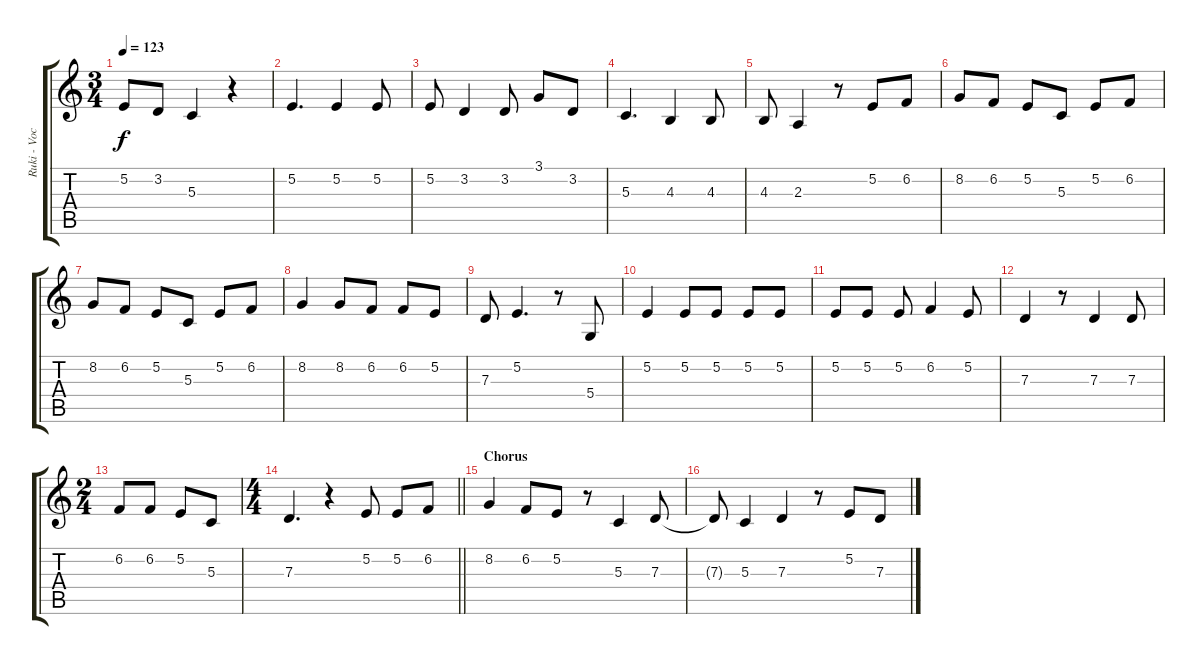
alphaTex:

\track ("Ruki - Vocals" "Ruki - Voc") {instrument lead6voice}
\staff {score tabs}
\tuning (E4 B3 G3 D3 A2 E2) {hide}
\ts (3 4)
\tempo 123
\clef g2
\ks c
5.2.8{dy f} 3.2.8 5.3.4 r.4 |
5.2.4{d} 5.2.4 5.2.8 |
5.2.8 3.2.4 3.2.8 3.1.8 3.2.8 |
5.3.4{d} 4.3.4 4.3.8 |
4.3.8 2.3.4 r.8 5.2.8 6.2.8 |
8.2.8 6.2.8 5.2.8 5.3.8 5.2.8 6.2.8 |
8.2.8 6.2.8 5.2.8 5.3.8 5.2.8 6.2.8 |
8.2.4 8.2.8 6.2.8 6.2.8 5.2.8 |
7.3.8 5.2.4{d} r.8 5.4.8 |
5.2.4 5.2.8 5.2.8 5.2.8 5.2.8 |
5.2.8 5.2.8 5.2.8 6.2.4 5.2.8 |
7.3.4 r.8 7.3.4 7.3.8 |
\ts (2 4)
6.2.8 6.2.8 5.2.8 5.3.8 |
\ts (4 4)
\barLineRight lightlight
7.3.4{d} r.4 5.2.8 5.2.8 6.2.8 |
\section ("" "Chorus")
8.2.4 6.2.8 5.2.8 r.8 5.3.4 7.3.8 |
7.3{t}.8 5.3.4 7.3.4 r.8 5.2.8 7.3.8
